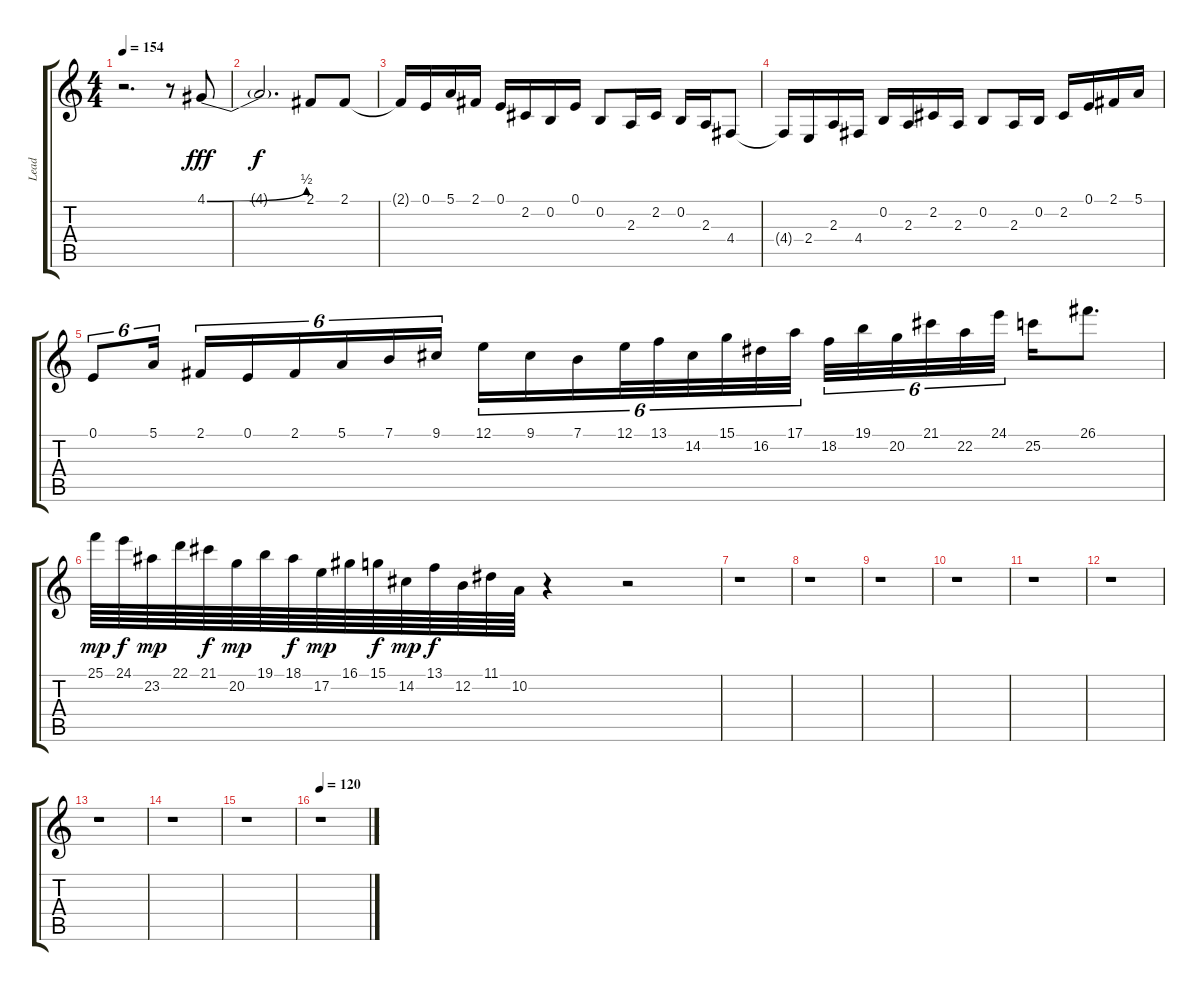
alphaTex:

\track ("Lead" "Lead") {instrument lead1square}
\staff {score tabs}
\tuning (E4 B3 G3 D3 A2 E2) {hide}
\ts (4 4)
\tempo 154
\clef g2
\ks c
r.2{d dy f} r.8 4.1{be (bend 0 0 60 2)}.8{dy fff} |
4.1{t}.2{d dy f} 2.1.8 2.1.8 |
2.1{t}.16 0.1.16 5.1.16 2.1.16 0.1.16 2.2.16 0.2.16 0.1.16 0.2.8 2.3.16 2.2.16 0.2.16 2.3.16 4.4.8 |
4.4{t}.16 2.4.16 2.3.16 4.4.16 0.2.16 2.3.16 2.2.16 2.3.16 0.2.8 2.3.16 0.2.16 2.2.16 0.1.16 2.1.16 5.1.16 |
0.1.8{tu (6 4)} 5.1.16{tu (6 4)} 2.1.16{tu (6 4)} 0.1.16{tu (6 4)} 2.1.16{tu (6 4)} 5.1.16{tu (6 4)} 7.1.16{tu (6 4)} 9.1.16{tu (6 4)} 12.1.16{tu (6 4)} 9.1.16{tu (6 4)} 7.1.16{tu (6 4)} 12.1.32{tu (6 4)} 13.1.32{tu (6 4)} 14.2.32{tu (6 4)} 15.1.32{tu (6 4)} 16.2.32{tu (6 4)} 17.1.32{tu (6 4)} 18.2.32{tu (6 4)} 19.1.32{tu (6 4)} 20.2.32{tu (6 4)} 21.1.32{tu (6 4)} 22.2.32{tu (6 4)} 24.1.32{tu (6 4)} 25.2.16 26.1.8{d} |
25.1.64{dy mp} 24.1.64{dy f} 23.2.64{dy mp} 22.1.64 21.1.64{dy f} 20.2.64{dy mp} 19.1.64 18.1.64{dy f} 17.2.64{dy mp} 16.1.64 15.1.64{dy f} 14.2.64{dy mp} 13.1.64{dy f} 12.2.64 11.1.64 10.2.64 r.4 r.2 |
r.1 |
r.1 |
r.1 |
r.1 |
r.1 |
r.1 |
r.1 |
r.1 |
r.1 |
\tempo 120
r.1
